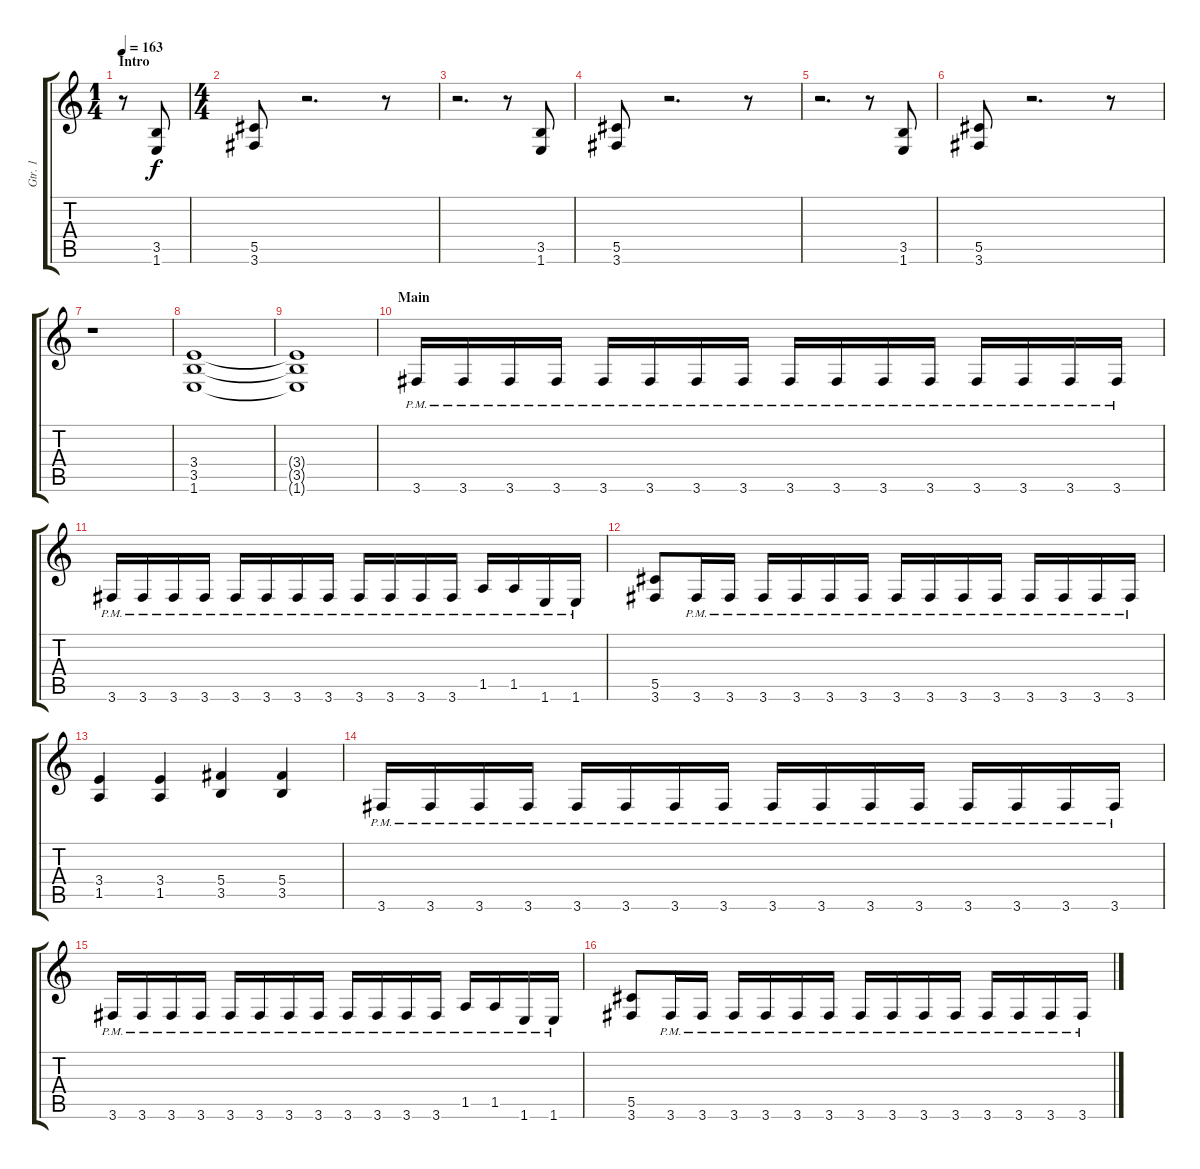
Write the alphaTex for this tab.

\track ("Gtr. 1" "Gtr. 1") {instrument distortionguitar}
\staff {score tabs}
\tuning (Eb4 Bb3 Gb3 Db3 Ab2 Eb2) {hide}
\ts (1 4)
\section ("" "Intro")
\tempo 163
\clef g2
\ks c
r.8{dy f instrument distortionguitar} (3.5 1.6).8 |
\ts (4 4)
(5.5 3.6).8 r.2{d} r.8 |
r.2{d} r.8 (3.5 1.6).8 |
(5.5 3.6).8 r.2{d} r.8 |
r.2{d} r.8 (3.5 1.6).8 |
(5.5 3.6).8 r.2{d} r.8 |
r.1 |
(3.4 3.5 1.6).1 |
(3.4{t} 3.5{t} 1.6{t}).1 |
\section ("" "Main")
3.6{pm}.16 3.6{pm}.16 3.6{pm}.16 3.6{pm}.16 3.6{pm}.16 3.6{pm}.16 3.6{pm}.16 3.6{pm}.16 3.6{pm}.16 3.6{pm}.16 3.6{pm}.16 3.6{pm}.16 3.6{pm}.16 3.6{pm}.16 3.6{pm}.16 3.6{pm}.16 |
3.6{pm}.16 3.6{pm}.16 3.6{pm}.16 3.6{pm}.16 3.6{pm}.16 3.6{pm}.16 3.6{pm}.16 3.6{pm}.16 3.6{pm}.16 3.6{pm}.16 3.6{pm}.16 3.6{pm}.16 1.5{pm}.16 1.5{pm}.16 1.6{pm}.16 1.6{pm}.16 |
(5.5 3.6).8 3.6{pm}.16 3.6{pm}.16 3.6{pm}.16 3.6{pm}.16 3.6{pm}.16 3.6{pm}.16 3.6{pm}.16 3.6{pm}.16 3.6{pm}.16 3.6{pm}.16 3.6{pm}.16 3.6{pm}.16 3.6{pm}.16 3.6{pm}.16 |
(3.4 1.5).4 (3.4 1.5).4 (5.4 3.5).4 (5.4 3.5).4 |
3.6{pm}.16 3.6{pm}.16 3.6{pm}.16 3.6{pm}.16 3.6{pm}.16 3.6{pm}.16 3.6{pm}.16 3.6{pm}.16 3.6{pm}.16 3.6{pm}.16 3.6{pm}.16 3.6{pm}.16 3.6{pm}.16 3.6{pm}.16 3.6{pm}.16 3.6{pm}.16 |
3.6{pm}.16 3.6{pm}.16 3.6{pm}.16 3.6{pm}.16 3.6{pm}.16 3.6{pm}.16 3.6{pm}.16 3.6{pm}.16 3.6{pm}.16 3.6{pm}.16 3.6{pm}.16 3.6{pm}.16 1.5{pm}.16 1.5{pm}.16 1.6{pm}.16 1.6{pm}.16 |
(5.5 3.6).8 3.6{pm}.16 3.6{pm}.16 3.6{pm}.16 3.6{pm}.16 3.6{pm}.16 3.6{pm}.16 3.6{pm}.16 3.6{pm}.16 3.6{pm}.16 3.6{pm}.16 3.6{pm}.16 3.6{pm}.16 3.6{pm}.16 3.6{pm}.16
